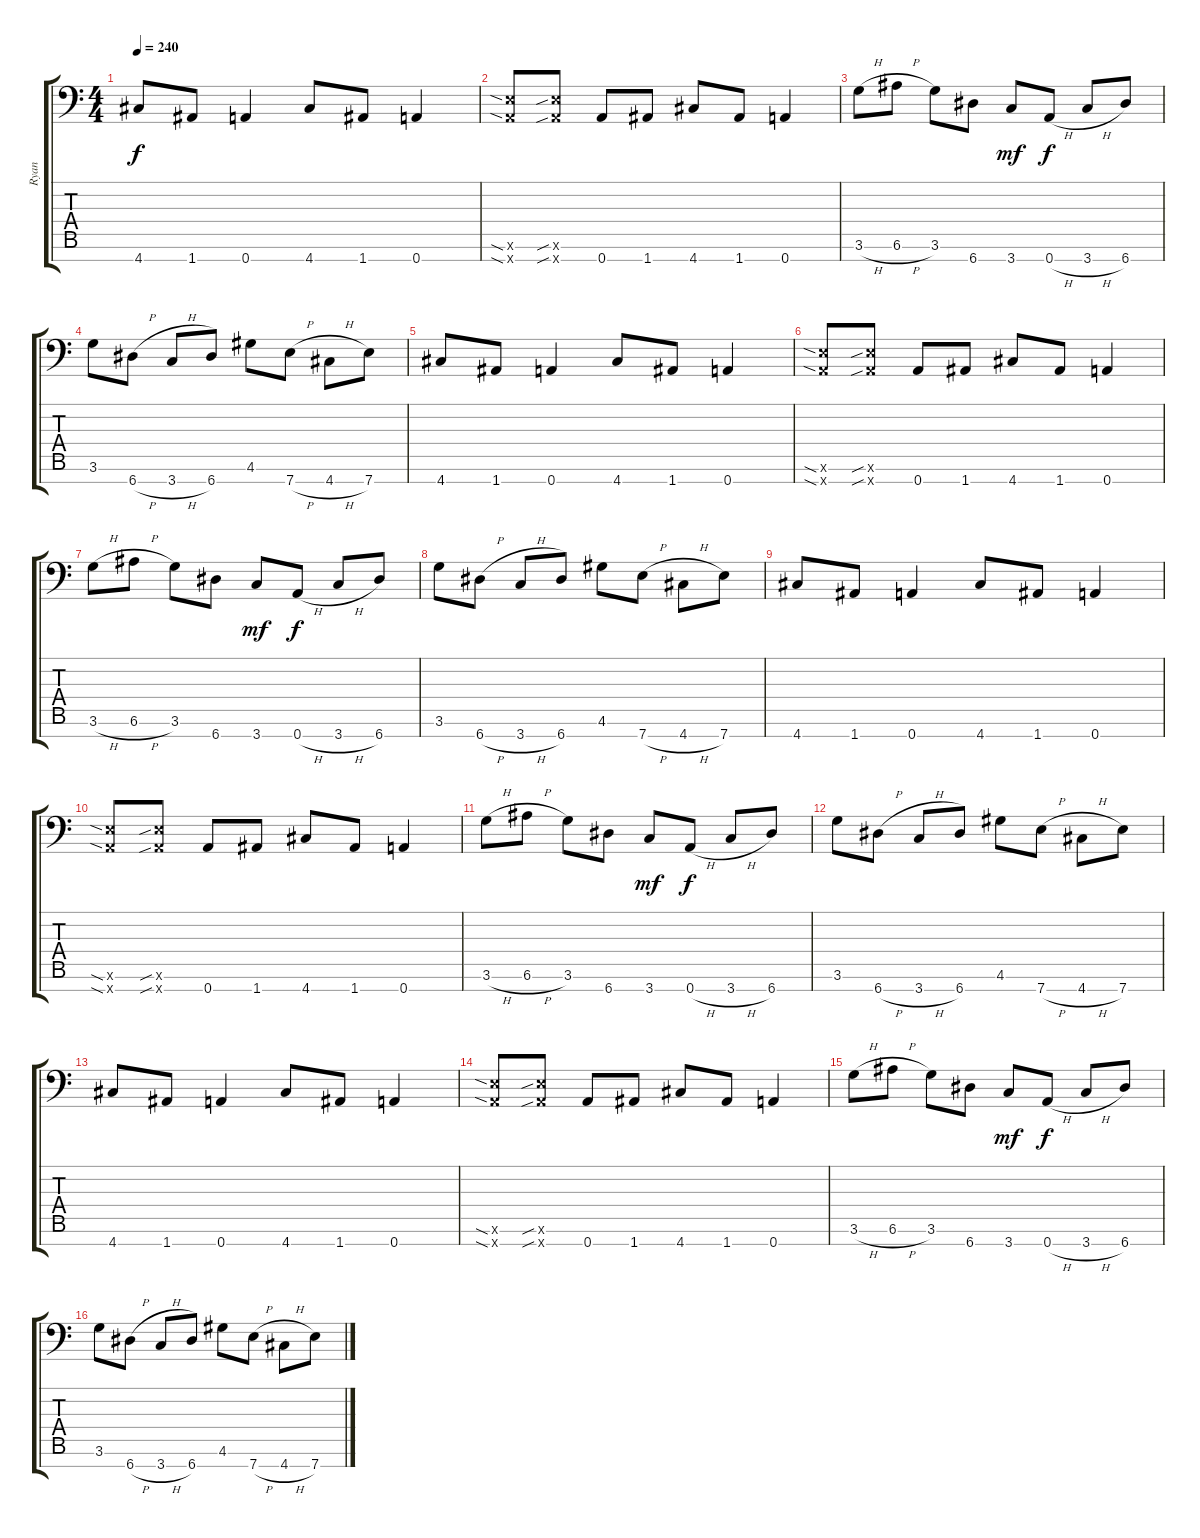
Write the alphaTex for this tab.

\track ("Ryan" "Ryan") {instrument acousticguitarsteel}
\staff {score tabs}
\tuning (E4 B3 Gb3 D3 A2 E2 A1) {hide}
\ts (4 4)
\tempo 240
\clef f4
\ks c
4.7.8{dy f} 1.7.8 0.7.4 4.7.8 1.7.8 0.7.4 |
(0.6{sia x} 0.7{sia x}).8 (0.6{sib x} 0.7{sib x}).8 0.7.8 1.7.8 4.7.8 1.7.8 0.7.4 |
3.6{h}.8 6.6{h}.8 3.6.8 6.7.8 3.7.8{dy mf} 0.7{h}.8{dy f} 3.7{h}.8 6.7.8 |
3.6.8 6.7{h}.8 3.7{h}.8 6.7.8 4.6.8 7.7{h}.8 4.7{h}.8 7.7.8 |
4.7.8 1.7.8 0.7.4 4.7.8 1.7.8 0.7.4 |
(0.6{sia x} 0.7{sia x}).8 (0.6{sib x} 0.7{sib x}).8 0.7.8 1.7.8 4.7.8 1.7.8 0.7.4 |
3.6{h}.8 6.6{h}.8 3.6.8 6.7.8 3.7.8{dy mf} 0.7{h}.8{dy f} 3.7{h}.8 6.7.8 |
3.6.8 6.7{h}.8 3.7{h}.8 6.7.8 4.6.8 7.7{h}.8 4.7{h}.8 7.7.8 |
4.7.8 1.7.8 0.7.4 4.7.8 1.7.8 0.7.4 |
(0.6{sia x} 0.7{sia x}).8 (0.6{sib x} 0.7{sib x}).8 0.7.8 1.7.8 4.7.8 1.7.8 0.7.4 |
3.6{h}.8 6.6{h}.8 3.6.8 6.7.8 3.7.8{dy mf} 0.7{h}.8{dy f} 3.7{h}.8 6.7.8 |
3.6.8 6.7{h}.8 3.7{h}.8 6.7.8 4.6.8 7.7{h}.8 4.7{h}.8 7.7.8 |
4.7.8 1.7.8 0.7.4 4.7.8 1.7.8 0.7.4 |
(0.6{sia x} 0.7{sia x}).8 (0.6{sib x} 0.7{sib x}).8 0.7.8 1.7.8 4.7.8 1.7.8 0.7.4 |
3.6{h}.8 6.6{h}.8 3.6.8 6.7.8 3.7.8{dy mf} 0.7{h}.8{dy f} 3.7{h}.8 6.7.8 |
3.6.8 6.7{h}.8 3.7{h}.8 6.7.8 4.6.8 7.7{h}.8 4.7{h}.8 7.7.8
